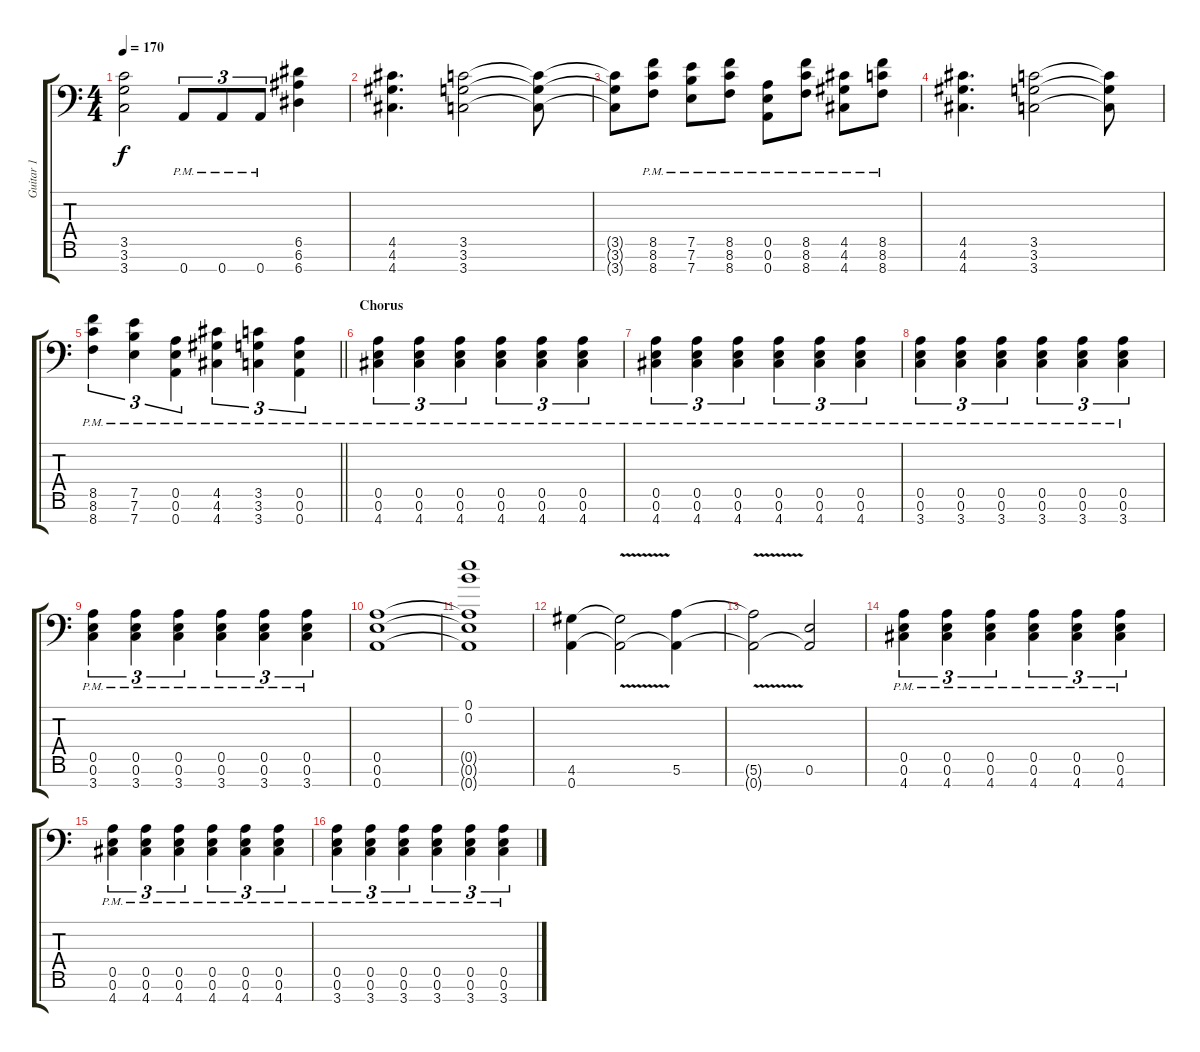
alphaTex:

\track ("Guitar 1" "Guitar 1") {instrument overdrivenguitar}
\staff {score tabs}
\tuning (E4 B3 G3 D3 A2 E2 A1) {hide}
\ts (4 4)
\tempo 170
\clef f4
\ks c
(3.5{t} 3.6{t} 3.7{t}).2{dy f} 0.7{pm}.8{tu (3 2)} 0.7{pm}.8{tu (3 2)} 0.7{pm}.8{tu (3 2)} (6.5 6.6 6.7).4 |
(4.5 4.6 4.7).4{d} (3.5 3.6 3.7).2 (3.5{t} 3.6{t} 3.7{t}).8 |
(3.5{t} 3.6{t} 3.7{t}).8 (8.5{pm} 8.6{pm} 8.7{pm}).8 (7.5{pm} 7.6{pm} 7.7{pm}).8 (8.5{pm} 8.6{pm} 8.7{pm}).8 (0.5{pm} 0.6{pm} 0.7{pm}).8 (8.5{pm} 8.6{pm} 8.7{pm}).8 (4.5{pm} 4.6{pm} 4.7{pm}).8 (8.5{pm} 8.6{pm} 8.7{pm}).8 |
(4.5 4.6 4.7).4{d} (3.5 3.6 3.7).2 (3.5{t} 3.6{t} 3.7{t}).8 |
\barLineRight lightlight
(8.5{pm} 8.6{pm} 8.7{pm}).4{tu (3 2)} (7.5{pm} 7.6{pm} 7.7{pm}).4{tu (3 2)} (0.5{pm} 0.6{pm} 0.7{pm}).4{tu (3 2)} (4.5{pm} 4.6{pm} 4.7{pm}).4{tu (3 2)} (3.5{pm} 3.6{pm} 3.7{pm}).4{tu (3 2)} (0.5{pm} 0.6{pm} 0.7{pm}).4{tu (3 2)} |
\section ("" "Chorus")
(0.5{pm} 0.6{pm} 4.7{pm}).4{tu (3 2)} (0.5{pm} 0.6{pm} 4.7{pm}).4{tu (3 2)} (0.5{pm} 0.6{pm} 4.7{pm}).4{tu (3 2)} (0.5{pm} 0.6{pm} 4.7{pm}).4{tu (3 2)} (0.5{pm} 0.6{pm} 4.7{pm}).4{tu (3 2)} (0.5{pm} 0.6{pm} 4.7{pm}).4{tu (3 2)} |
(0.5{pm} 0.6{pm} 4.7{pm}).4{tu (3 2)} (0.5{pm} 0.6{pm} 4.7{pm}).4{tu (3 2)} (0.5{pm} 0.6{pm} 4.7{pm}).4{tu (3 2)} (0.5{pm} 0.6{pm} 4.7{pm}).4{tu (3 2)} (0.5{pm} 0.6{pm} 4.7{pm}).4{tu (3 2)} (0.5{pm} 0.6{pm} 4.7{pm}).4{tu (3 2)} |
(0.5{pm} 0.6{pm} 3.7{pm}).4{tu (3 2)} (0.5{pm} 0.6{pm} 3.7{pm}).4{tu (3 2)} (0.5{pm} 0.6{pm} 3.7{pm}).4{tu (3 2)} (0.5{pm} 0.6{pm} 3.7{pm}).4{tu (3 2)} (0.5{pm} 0.6{pm} 3.7{pm}).4{tu (3 2)} (0.5{pm} 0.6{pm} 3.7{pm}).4{tu (3 2)} |
(0.5{pm} 0.6{pm} 3.7{pm}).4{tu (3 2)} (0.5{pm} 0.6{pm} 3.7{pm}).4{tu (3 2)} (0.5{pm} 0.6{pm} 3.7{pm}).4{tu (3 2)} (0.5{pm} 0.6{pm} 3.7{pm}).4{tu (3 2)} (0.5{pm} 0.6{pm} 3.7{pm}).4{tu (3 2)} (0.5{pm} 0.6{pm} 3.7{pm}).4{tu (3 2)} |
(0.5 0.6 0.7).1 |
(0.1 0.2 0.5{t} 0.6{t} 0.7{t}).1 |
(4.6 0.7).4 (4.6{v t} 0.7{t}).2 (5.6 0.7{t}).4 |
(5.6{v t} 0.7{t}).2 (0.6 0.7{t}).2 |
(0.5{pm} 0.6{pm} 4.7{pm}).4{tu (3 2)} (0.5{pm} 0.6{pm} 4.7{pm}).4{tu (3 2)} (0.5{pm} 0.6{pm} 4.7{pm}).4{tu (3 2)} (0.5{pm} 0.6{pm} 4.7{pm}).4{tu (3 2)} (0.5{pm} 0.6{pm} 4.7{pm}).4{tu (3 2)} (0.5{pm} 0.6{pm} 4.7{pm}).4{tu (3 2)} |
(0.5{pm} 0.6{pm} 4.7{pm}).4{tu (3 2)} (0.5{pm} 0.6{pm} 4.7{pm}).4{tu (3 2)} (0.5{pm} 0.6{pm} 4.7{pm}).4{tu (3 2)} (0.5{pm} 0.6{pm} 4.7{pm}).4{tu (3 2)} (0.5{pm} 0.6{pm} 4.7{pm}).4{tu (3 2)} (0.5{pm} 0.6{pm} 4.7{pm}).4{tu (3 2)} |
(0.5{pm} 0.6{pm} 3.7{pm}).4{tu (3 2)} (0.5{pm} 0.6{pm} 3.7{pm}).4{tu (3 2)} (0.5{pm} 0.6{pm} 3.7{pm}).4{tu (3 2)} (0.5{pm} 0.6{pm} 3.7{pm}).4{tu (3 2)} (0.5{pm} 0.6{pm} 3.7{pm}).4{tu (3 2)} (0.5{pm} 0.6{pm} 3.7{pm}).4{tu (3 2)}
